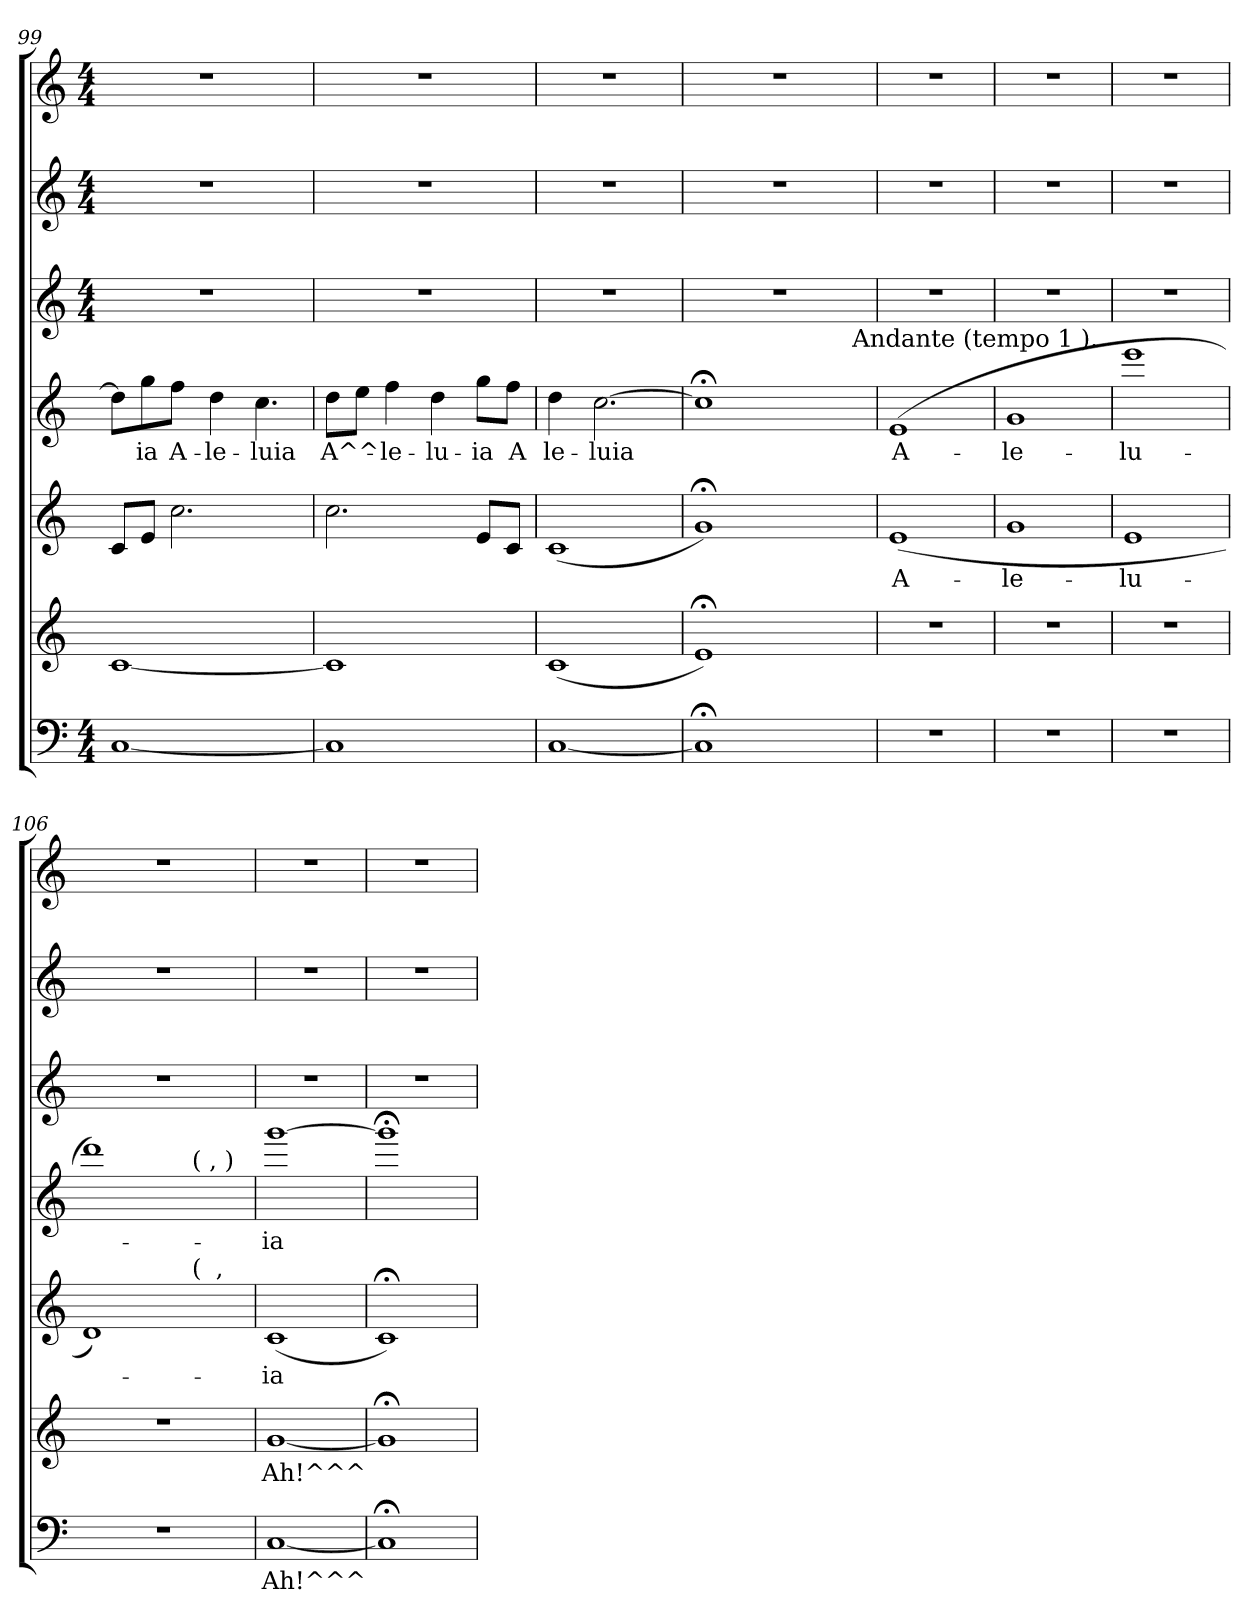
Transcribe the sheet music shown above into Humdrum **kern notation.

**kern	**text	**kern	**text	**kern	**text	**kern	**text	**kern	**kern	**kern
*part7	*part7	*part6	*part6	*part5	*part5	*part4	*part4	*part3	*part2	*part1
*staff7	*staff7	*staff6	*staff6	*staff5	*staff5	*staff4	*staff4	*staff3	*staff2	*staff1
*clefF4	*	*clefG2	*	*clefG2	*	*clefG2	*	*clefG2	*clefG2	*clefG2
*	*	*	*	*	*	*	*	*ITrd7c12	*	*
*k[]	*	*k[]	*	*k[]	*	*k[]	*	*k[]	*k[]	*k[]
*C:	*	*C:	*	*C:	*	*C:	*	*C:	*C:	*C:
*M4/4	*	*	*	*	*	*	*	*M4/4	*M4/4	*M4/4
=99	=99	=99	=99	=99	=99	=99	=99	=99	=99	=99
[>1C	.	[>1c	.	8c/L	.	8dd\L]	.	1r	1r	1r
!	!	!	!	!	!	!	!LO:LY:b:rj	!	!	!
.	.	.	.	8e/J	.	8gg\	-ia	.	.	.
!	!	!	!	!	!	!	!LO:LY:b	!	!	!
.	.	.	.	2.cc\	.	8ff\J	A-	.	.	.
!	!	!	!	!	!	!	!LO:LY:b:rj	!	!	!
.	.	.	.	.	.	4dd\	-le-	.	.	.
!	!	!	!	!	!	!	!LO:LY:b	!	!	!
.	.	.	.	.	.	4.cc\	-luia	.	.	.
=100	=100	=100	=100	=100	=100	=100	=100	=100	=100	=100
!	!	!	!	!	!	!	!LO:LY:b	!	!	!
1C]	.	1c]	.	2.cc\	.	8dd\L	A^^-	1r	1r	1r
.	.	.	.	.	.	8ee\J	.	.	.	.
!	!	!	!	!	!	!	!LO:LY:b:rj	!	!	!
.	.	.	.	.	.	4ff\	-le-	.	.	.
!	!	!	!	!	!	!	!LO:LY:b	!	!	!
.	.	.	.	.	.	4dd\	-lu-	.	.	.
!	!	!	!	!	!	!	!LO:LY:b:rj	!	!	!
.	.	.	.	8e/L	.	8gg\L	-ia	.	.	.
!	!	!	!	!	!	!	!LO:LY:b	!	!	!
.	.	.	.	8c/J	.	8ff\J	A	.	.	.
!!LO:LB:g=z
=101	=101	=101	=101	=101	=101	=101	=101	=101	=101	=101
!	!	!	!	!	!	!	!LO:LY:b:rj	!	!	!
[>1C	.	(>1c	.	(>1c	.	4dd\	le-	1r	1r	1r
!	!	!	!	!	!	!	!LO:LY:b	!	!	!
.	.	.	.	.	.	[>2.cc\	-luia	.	.	.
=102	=102	=102	=102	=102	=102	=102	=102	=102	=102	=102
*	*	*	*	*	*	*^	*	*	*	*
1C;]	.	1e;)	.	1g;)	.	1cc;<]	2ryy	.	1r	1r	1r
.	.	.	.	.	.	.	4ryy	.	.	.	.
.	.	.	.	.	.	.	8ryy	.	.	.	.
.	.	.	.	.	.	.	32ryy	.	.	.	.
!	!	!	!	!	!	!	!LO:TX:a:t=Andante (tempo 1 ).	!	!	!	!
.	.	.	.	.	.	.	16.ryy	.	.	.	.
=103	=103	=103	=103	=103	=103	=103	=103	=103	=103	=103	=103
!	!	!	!	!	!LO:LY:b	!	!	!LO:LY:b	!	!	!
*	*	*	*	*	*	*v	*v	*	*	*	*
1r	.	1r	.	(>1e	A-	(>1e	A-	1r	1r	1r
=104	=104	=104	=104	=104	=104	=104	=104	=104	=104	=104
!	!	!	!	!	!LO:LY:b	!	!LO:LY:b	!	!	!
1r	.	1r	.	1g	-le-	1g	-le-	1r	1r	1r
!!LO:LB:g=z
=105	=105	=105	=105	=105	=105	=105	=105	=105	=105	=105
!	!	!	!	!	!LO:LY:b	!	!LO:LY:b	!	!	!
1r	.	1r	.	1e	-lu-	1eee	-lu-	1r	1r	1r
=106	=106	=106	=106	=106	=106	=106	=106	=106	=106	=106
*	*	*	*	*^	*	*^	*	*	*	*
*	*	*	*	*	*^	*	*	*	*	*	*	*
1r	.	1r	.	1d)	2.ryy	2ryy	.	1ddd)	2.ryy	.	1r	1r	1r
.	.	.	.	.	.	4ryy	.	.	.	.	.	.	.
!	!	!	!	!	!	!	!	!	!LO:TX:a:t=( , )	!	!	!	!
!	!	!	!	!	!LO:TX:a:t=(	!	!	!	!	!	!	!	!
.	.	.	.	.	4ryy	16.ryy	.	.	4ryy	.	.	.	.
!	!	!	!	!	!	!LO:TX:a:t=,	!	!	!	!	!	!	!
.	.	.	.	.	.	8ryy	.	.	.	.	.	.	.
.	.	.	.	.	.	32ryy	.	.	.	.	.	.	.
=107	=107	=107	=107	=107	=107	=107	=107	=107	=107	=107	=107	=107	=107
!	!LO:LY:b	!	!LO:LY:b	!	!	!	!LO:LY:b	!	!	!LO:LY:b	!	!	!
*	*	*	*	*v	*v	*v	*	*	*	*	*	*	*
*	*	*	*	*	*	*v	*v	*	*	*	*
[>1C	Ah!^^^	[>1g	Ah!^^^	(>1c	-ia	[>1ggg	-ia	1r	1r	1r
=108	=108	=108	=108	=108	=108	=108	=108	=108	=108	=108
1C;]	.	1g;]	.	1c;)	.	1ggg;<]	.	1r	1r	1r
=	=	=	=	=	=	=	=	=	=	=
*-	*-	*-	*-	*-	*-	*-	*-	*-	*-	*-
